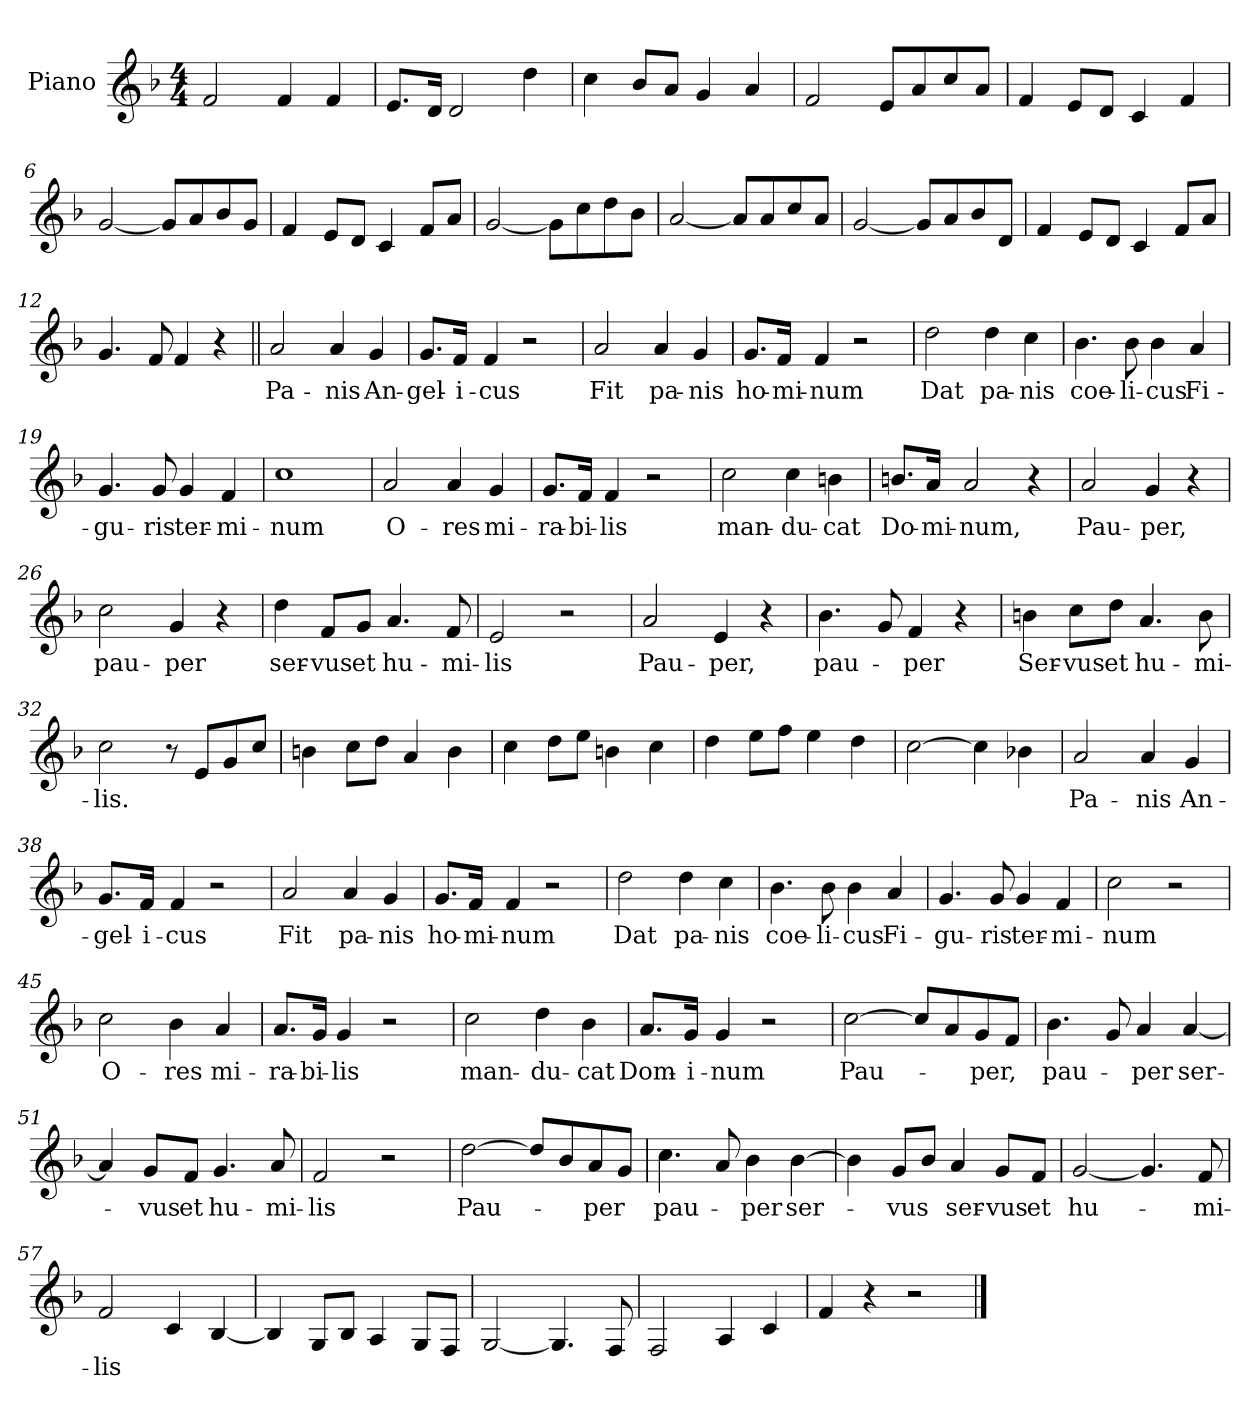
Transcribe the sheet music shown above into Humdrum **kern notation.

**kern	**text
*part1	*part1
*staff1	*staff1
*I"Piano	*
*I'Pno.	*
*clefG2	*
*k[b-]	*
*F:	*
*M4/4	*
=1	=1
2f/	.
4f/	.
4f/	.
=2	=2
8.e/L	.
16d/Jk	.
2d/	.
4dd\	.
=3	=3
4cc\	.
8b-/L	.
8a/J	.
4g/	.
4a/	.
=4	=4
2f/	.
8e/L	.
8a/	.
8cc/	.
8a/J	.
=5	=5
4f/	.
8e/L	.
8d/J	.
4c/	.
4f/	.
!!LO:LB:g=z
=6	=6
[2g/	.
8g/L]	.
8a/	.
8b-/	.
8g/J	.
=7	=7
4f/	.
8e/L	.
8d/J	.
4c/	.
8f/L	.
8a/J	.
=8	=8
[2g/	.
8g\L]	.
8cc\	.
8dd\	.
8b-\J	.
=9	=9
[2a/	.
8a/L]	.
8a/	.
8cc/	.
8a/J	.
=10	=10
[2g/	.
8g/L]	.
8a/	.
8b-/	.
8d/J	.
!!LO:LB:g=z
=11	=11
4f/	.
8e/L	.
8d/J	.
4c/	.
8f/L	.
8a/J	.
=12	=12
4.g/	.
8f/	.
4f/	.
4r	.
=13||	=13||
2a/	Pa-
4a/	-nis
4g/	An-
=14	=14
8.g/L	-gel-
16f/Jk	-i-
4f/	-cus
2r	.
=15	=15
2a/	Fit
4a/	pa-
4g/	-nis
!!LO:LB:g=z
=16	=16
8.g/L	ho-
16f/Jk	-mi-
4f/	-num
2r	.
=17	=17
2dd\	Dat
4dd\	pa-
4cc\	-nis
=18	=18
4.b-\	coe-
8b-\	-li-
4b-\	-cus
4a/	Fi-
=19	=19
4.g/	-gu-
8g/	-ris
4g/	ter-
4f/	-mi-
=20	=20
1cc	-num
!!LO:LB:g=z
=21	=21
2a/	O-
4a/	-res
4g/	mi-
=22	=22
8.g/L	-ra-
16f/Jk	-bi-
4f/	-lis
2r	.
=23	=23
2cc\	man-
4cc\	-du-
4bn\	-cat
=24	=24
8.bn/L	Do-
16a/Jk	-mi-
2a/	-num,
4r	.
=25	=25
2a/	Pau-
4g/	-per,
4r	.
!!LO:LB:g=z
=26	=26
2cc\	pau-
4g/	-per
4r	.
=27	=27
4dd\	ser-
8f/L	-vus
8g/J	et
4.a/	hu-
8f/	-mi-
=28	=28
2e/	-lis
2r	.
=29	=29
2a/	Pau-
4e/	-per,
4r	.
=30	=30
4.b-\	pau-
8g/	.
4f/	-per
4r	.
!!LO:LB:g=z
=31	=31
4bn\	Ser-
8cc\L	-vus
8dd\J	et
4.a/	hu-
8b\	-mi-
=32	=32
2cc\	-lis.
8r	.
8e/L	.
8g/	.
8cc/J	.
=33	=33
4bn\	.
8cc\L	.
8dd\J	.
4a/	.
4b\	.
=34	=34
4cc\	.
8dd\L	.
8ee\J	.
4bn\	.
4cc\	.
!!LO:LB:g=z
=35	=35
4dd\	.
8ee\L	.
8ff\J	.
4ee\	.
4dd\	.
=36	=36
[2cc\	.
4cc\]	.
4b-X\	.
=37	=37
2a/	Pa-
4a/	-nis
4g/	An-
=38	=38
8.g/L	-gel-
16f/Jk	-i-
4f/	-cus
2r	.
!!LO:PB:g=z
=39	=39
2a/	Fit
4a/	pa-
4g/	-nis
=40	=40
8.g/L	ho-
16f/Jk	-mi-
4f/	-num
2r	.
=41	=41
2dd\	Dat
4dd\	pa-
4cc\	-nis
=42	=42
4.b-\	coe-
8b-\	-li-
4b-\	-cus
4a/	Fi-
=43	=43
4.g/	-gu-
8g/	-ris
4g/	ter-
4f/	-mi-
!!LO:LB:g=z
=44	=44
2cc\	-num
2r	.
=45	=45
2cc\	O-
4b-\	-res
4a/	mi-
=46	=46
8.a/L	-ra-
16g/Jk	-bi-
4g/	-lis
2r	.
=47	=47
2cc\	man-
4dd\	-du-
4b-\	-cat
=48	=48
8.a/L	Dom-
16g/Jk	-i-
4g/	-num
2r	.
!!LO:LB:g=z
=49	=49
[2cc\	Pau-
8cc/L]	.
8a/	.
8g/	-per,
8f/J	.
=50	=50
4.b-\	pau-
8g/	.
4a/	-per
[4a/	ser-
=51	=51
4a/]	.
8g/L	-vus
8f/J	et
4.g/	hu-
8a/	-mi-
=52	=52
2f/	-lis
2r	.
=53	=53
[2dd\	Pau-
8dd/L]	.
8b-/	.
8a/	-per
8g/J	.
!!LO:LB:g=z
=54	=54
4.cc\	pau-
8a/	.
4b-\	-per
[4b-\	ser-
=55	=55
4b-\]	.
8g/L	-vus
8b-/J	.
4a/	ser-
8g/L	-vus
8f/J	et
=56	=56
[2g/	hu-
4.g/]	.
8f/	-mi-
=57	=57
2f/	-lis
4c/	.
[4B-/	.
!!LO:LB:g=z
=58	=58
4B-/]	.
8G/L	.
8B-/J	.
4A/	.
8G/L	.
8F/J	.
=59	=59
[2G/	.
4.G/]	.
8F/	.
=60	=60
2F/	.
4A/	.
4c/	.
=61	=61
4f/	.
4r	.
2r	.
==	==
*-	*-
